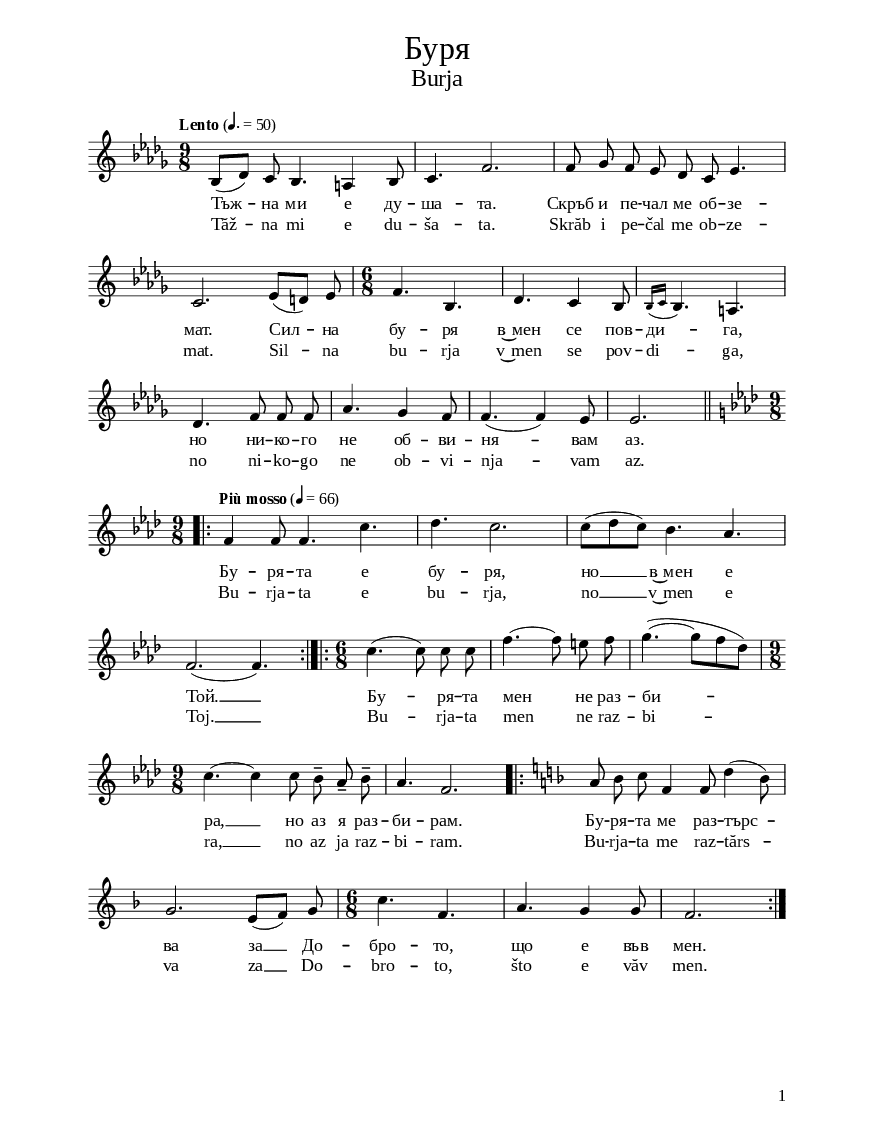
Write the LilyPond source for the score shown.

\version "2.24.1"

\include "include/globals.ily"

\bookpart {
  \label #'ref120
  \tocItem \markup "Буря – Burja"
  \include "include/bookpart-paper.ily"
  \score {
    \include "include/score-layout.ily"

    \new Voice \relative c' {
      \clef treble
      \key bes \minor
      \time 9/8
      \tempoFunc "Lento" 4. "50"
      \autoBeamOff
      bes8 ( [  des8 ) ]  c8  bes4.  a4  bes8
      \override TextScript.extra-offset = #'(2.5 . 2)
      c4.  f2.  | % 4
      f8  ges8  f8  es8  des8 c8  es4. \break |
      c2. es8 ( [  d8 ) ]  es8 |
      \time 6/8
      f4.  bes,4. | % 8
      des4.  c4  bes8 | % 9
      \acciaccatura {  bes16[c16] }  bes4.

      a4.  \break | % 11
      des4.  f8  f8  f8 | % 12
      as4.  ges4  f8 | % 13
      f4. (f4) es8 | es2.   |
      \break

      \key f \minor \bar ".|" \time 9/8 | % 15


      \bar ".|:-||"  \tempoFunc "            Più mosso" 4 "66" f4  f8  f4.  c'4. |

      des4.  c2.|
      c8 ( [ des8  c8 ) ]  bes4.  as4. | \break

      f2. (f4.)| \bar ":|.|:"

      \time 6/8 c'4. ( c8 ) c8  c8 |  
      f4. ~  f8  e8  f8 | % 21

      g4. ( ~  g8 [  f8 des8 ) ] | \break 

      \time 9/8
      c4. ~  c4  c8 bes8 -- as8 --  bes8 -- |
      as4. f2.   \bar ":|."  |  \key f \major
      \bar ".|:" a8  bes8  c8  f,4  f8 d'4 (bes8 ) | \break 
      g2. e8  [ (f8) ] g8 | 
      \time 6/8 c4.  f,4. | a4.  g4  g8 | f2. \bar ":|."


    }

    \addlyrics {
      Тъж -- на ми е ду -- ша -- та.
      Скръб и пе -- чал ме об -- зе --
      мат.  Сил -- на бу -- ря
      в~мен се пов --  ди -- га,
      но ни -- ко -- го не об -- ви -- ня
      -- вам аз. Бу -- ря -- та е бу -- ря,
      но __  в~мен е Той. __  Бу --
      ря -- та мен  не раз -- би --
      ра, __ но аз я раз -- би
      -- рам. Бу -- ря -- та ме раз --
      търс  -- ва за __  До -- бро --
      то, що е във мен.
    }

    \addlyrics {
      Tăž -- na mi e du -- ša -- ta.
      Skrăb i pe -- čal me ob -- ze --
      mat.  Sil -- na bu -- rja
      v~men se pov --  di -- ga,
      no ni -- ko -- go ne ob -- vi -- nja
      -- vam az. Bu -- rja -- ta e bu -- rja,
      no __ v~men e Toj. __ Bu --
      rja -- ta men  ne raz -- bi --
      ra, __ no az ja raz -- bi
      -- ram. Bu -- rja -- ta me raz --
      tărs  -- va za __  Do -- bro --
      to, što e văv men.
    }

    \header {
      title = \titleFunc "Буря" "Burja"
    }

    \midi{}

  } % score

  \pageBreak


  % include foreign translation(s) of the song
  \version "2.20.0"

\markup \fill-line { \fontsize #6 "Sturm" }
\markup \null
\markup \null
\markup \fontsize #+2.5 {
  \hspace #10
  \override #'(baseline-skip . 2)

  \column {
    \line { " " }
   \line { " " Trauer und Kummer überkommen mich.}

   \line { " " Ein starker Sturm erhebt sich in mir,}

   \line { " "  aber ich klage niemanden an.}

   \line { " " Der Sturm ist ein Sturm, aber Er ist in mir.}

   \line { " " Der Sturm versteht mich nicht,}

 \line { " " ich aber verstehe ihn.}

   \line { " " Der Sturm schüttelt mich durch}

   \line { " " für das Gute, das in mir ist.}


  }
}


} % bookpart
